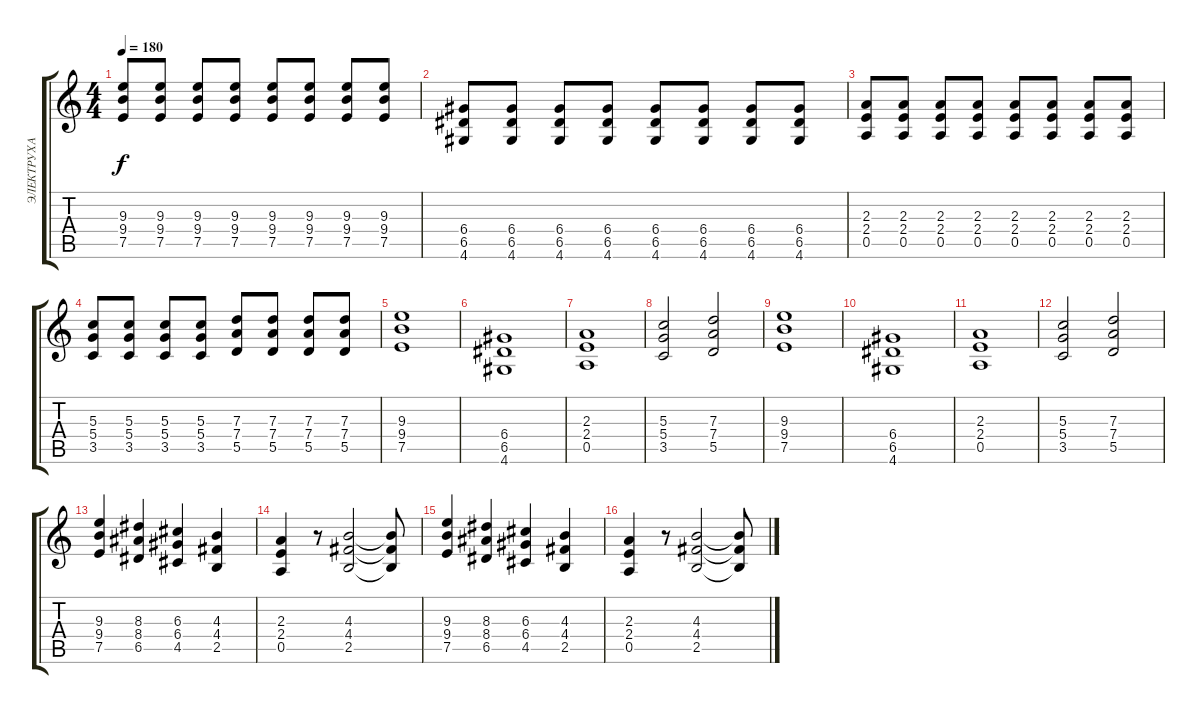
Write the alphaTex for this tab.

\track ("ЭЛЕКТРУХА" "ЭЛЕКТРУХА") {instrument distortionguitar}
\staff {score tabs}
\tuning (E4 B3 G3 D3 A2 E2) {hide}
\ts (4 4)
\tempo 180
\clef g2
\ks c
(9.3 9.4 7.5).8{dy f} (9.3 9.4 7.5).8 (9.3 9.4 7.5).8 (9.3 9.4 7.5).8 (9.3 9.4 7.5).8 (9.3 9.4 7.5).8 (9.3 9.4 7.5).8 (9.3 9.4 7.5).8 |
(6.4 6.5 4.6).8 (6.4 6.5 4.6).8 (6.4 6.5 4.6).8 (6.4 6.5 4.6).8 (6.4 6.5 4.6).8 (6.4 6.5 4.6).8 (6.4 6.5 4.6).8 (6.4 6.5 4.6).8 |
(2.3 2.4 0.5).8 (2.3 2.4 0.5).8 (2.3 2.4 0.5).8 (2.3 2.4 0.5).8 (2.3 2.4 0.5).8 (2.3 2.4 0.5).8 (2.3 2.4 0.5).8 (2.3 2.4 0.5).8 |
(5.3 5.4 3.5).8 (5.3 5.4 3.5).8 (5.3 5.4 3.5).8 (5.3 5.4 3.5).8 (7.3 7.4 5.5).8 (7.3 7.4 5.5).8 (7.3 7.4 5.5).8 (7.3 7.4 5.5).8 |
(9.3 9.4 7.5).1 |
(6.4 6.5 4.6).1 |
(2.3 2.4 0.5).1 |
(5.3 5.4 3.5).2 (7.3 7.4 5.5).2 |
(9.3 9.4 7.5).1 |
(6.4 6.5 4.6).1 |
(2.3 2.4 0.5).1 |
(5.3 5.4 3.5).2 (7.3 7.4 5.5).2 |
(9.3 9.4 7.5).4 (8.3 8.4 6.5).4 (6.3 6.4 4.5).4 (4.3 4.4 2.5).4 |
(2.3 2.4 0.5).4 r.8 (4.3 4.4 2.5).2 (4.3{t} 4.4{t} 2.5{t}).8 |
(9.3 9.4 7.5).4 (8.3 8.4 6.5).4 (6.3 6.4 4.5).4 (4.3 4.4 2.5).4 |
(2.3 2.4 0.5).4 r.8 (4.3 4.4 2.5).2 (4.3{t} 4.4{t} 2.5{t}).8
